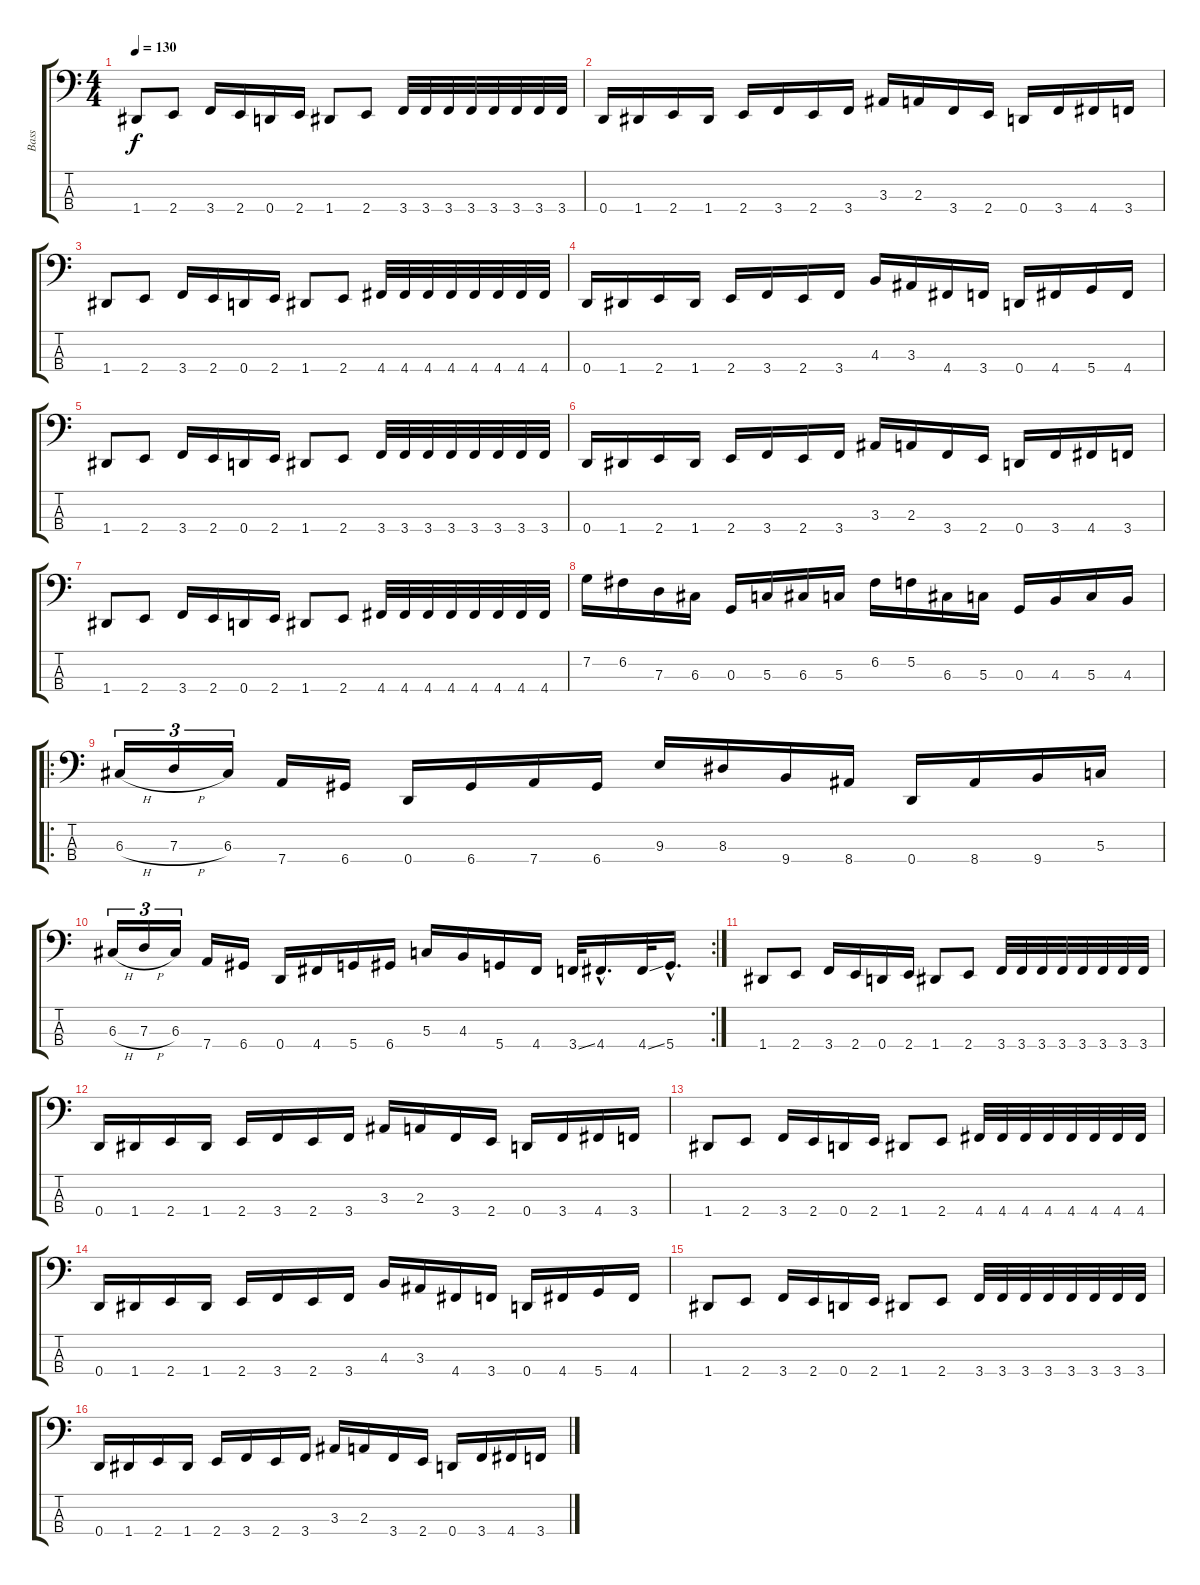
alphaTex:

\track ("Bass" "Bass") {instrument electricbassfinger}
\staff {score tabs}
\tuning (F2 C2 G1 D1) {hide}
\ts (4 4)
\tempo 130
\clef f4
\ks c
1.4.8{dy f} 2.4.8 3.4.16 2.4.16 0.4.16 2.4.16 1.4.8 2.4.8 3.4.32 3.4.32 3.4.32 3.4.32 3.4.32 3.4.32 3.4.32 3.4.32 |
0.4.16 1.4.16 2.4.16 1.4.16 2.4.16 3.4.16 2.4.16 3.4.16 3.3.16 2.3.16 3.4.16 2.4.16 0.4.16 3.4.16 4.4.16 3.4.16 |
1.4.8 2.4.8 3.4.16 2.4.16 0.4.16 2.4.16 1.4.8 2.4.8 4.4.32 4.4.32 4.4.32 4.4.32 4.4.32 4.4.32 4.4.32 4.4.32 |
0.4.16 1.4.16 2.4.16 1.4.16 2.4.16 3.4.16 2.4.16 3.4.16 4.3.16 3.3.16 4.4.16 3.4.16 0.4.16 4.4.16 5.4.16 4.4.16 |
1.4.8 2.4.8 3.4.16 2.4.16 0.4.16 2.4.16 1.4.8 2.4.8 3.4.32 3.4.32 3.4.32 3.4.32 3.4.32 3.4.32 3.4.32 3.4.32 |
0.4.16 1.4.16 2.4.16 1.4.16 2.4.16 3.4.16 2.4.16 3.4.16 3.3.16 2.3.16 3.4.16 2.4.16 0.4.16 3.4.16 4.4.16 3.4.16 |
1.4.8 2.4.8 3.4.16 2.4.16 0.4.16 2.4.16 1.4.8 2.4.8 4.4.32 4.4.32 4.4.32 4.4.32 4.4.32 4.4.32 4.4.32 4.4.32 |
7.2.16 6.2.16 7.3.16 6.3.16 0.3.16 5.3.16 6.3.16 5.3.16 6.2.16 5.2.16 6.3.16 5.3.16 0.3.16 4.3.16 5.3.16 4.3.16 |
\ro
6.3{h}.16{tu (3 2)} 7.3{h}.16{tu (3 2)} 6.3.16{tu (3 2)} 7.4.16 6.4.16 0.4.16 6.4.16 7.4.16 6.4.16 9.3.16 8.3.16 9.4.16 8.4.16 0.4.16 8.4.16 9.4.16 5.3.16 |
\rc 2
6.3{h}.16{tu (3 2)} 7.3{h}.16{tu (3 2)} 6.3.16{tu (3 2)} 7.4.16 6.4.16 0.4.16 4.4.16 5.4.16 6.4.16 5.3.16 4.3.16 5.4.16 4.4.16 3.4{ss}.32 4.4{hac}.16{d} 4.4{ss}.32 5.4{hac}.16{d} |
1.4.8 2.4.8 3.4.16 2.4.16 0.4.16 2.4.16 1.4.8 2.4.8 3.4.32 3.4.32 3.4.32 3.4.32 3.4.32 3.4.32 3.4.32 3.4.32 |
0.4.16 1.4.16 2.4.16 1.4.16 2.4.16 3.4.16 2.4.16 3.4.16 3.3.16 2.3.16 3.4.16 2.4.16 0.4.16 3.4.16 4.4.16 3.4.16 |
1.4.8 2.4.8 3.4.16 2.4.16 0.4.16 2.4.16 1.4.8 2.4.8 4.4.32 4.4.32 4.4.32 4.4.32 4.4.32 4.4.32 4.4.32 4.4.32 |
0.4.16 1.4.16 2.4.16 1.4.16 2.4.16 3.4.16 2.4.16 3.4.16 4.3.16 3.3.16 4.4.16 3.4.16 0.4.16 4.4.16 5.4.16 4.4.16 |
1.4.8 2.4.8 3.4.16 2.4.16 0.4.16 2.4.16 1.4.8 2.4.8 3.4.32 3.4.32 3.4.32 3.4.32 3.4.32 3.4.32 3.4.32 3.4.32 |
0.4.16 1.4.16 2.4.16 1.4.16 2.4.16 3.4.16 2.4.16 3.4.16 3.3.16 2.3.16 3.4.16 2.4.16 0.4.16 3.4.16 4.4.16 3.4.16
